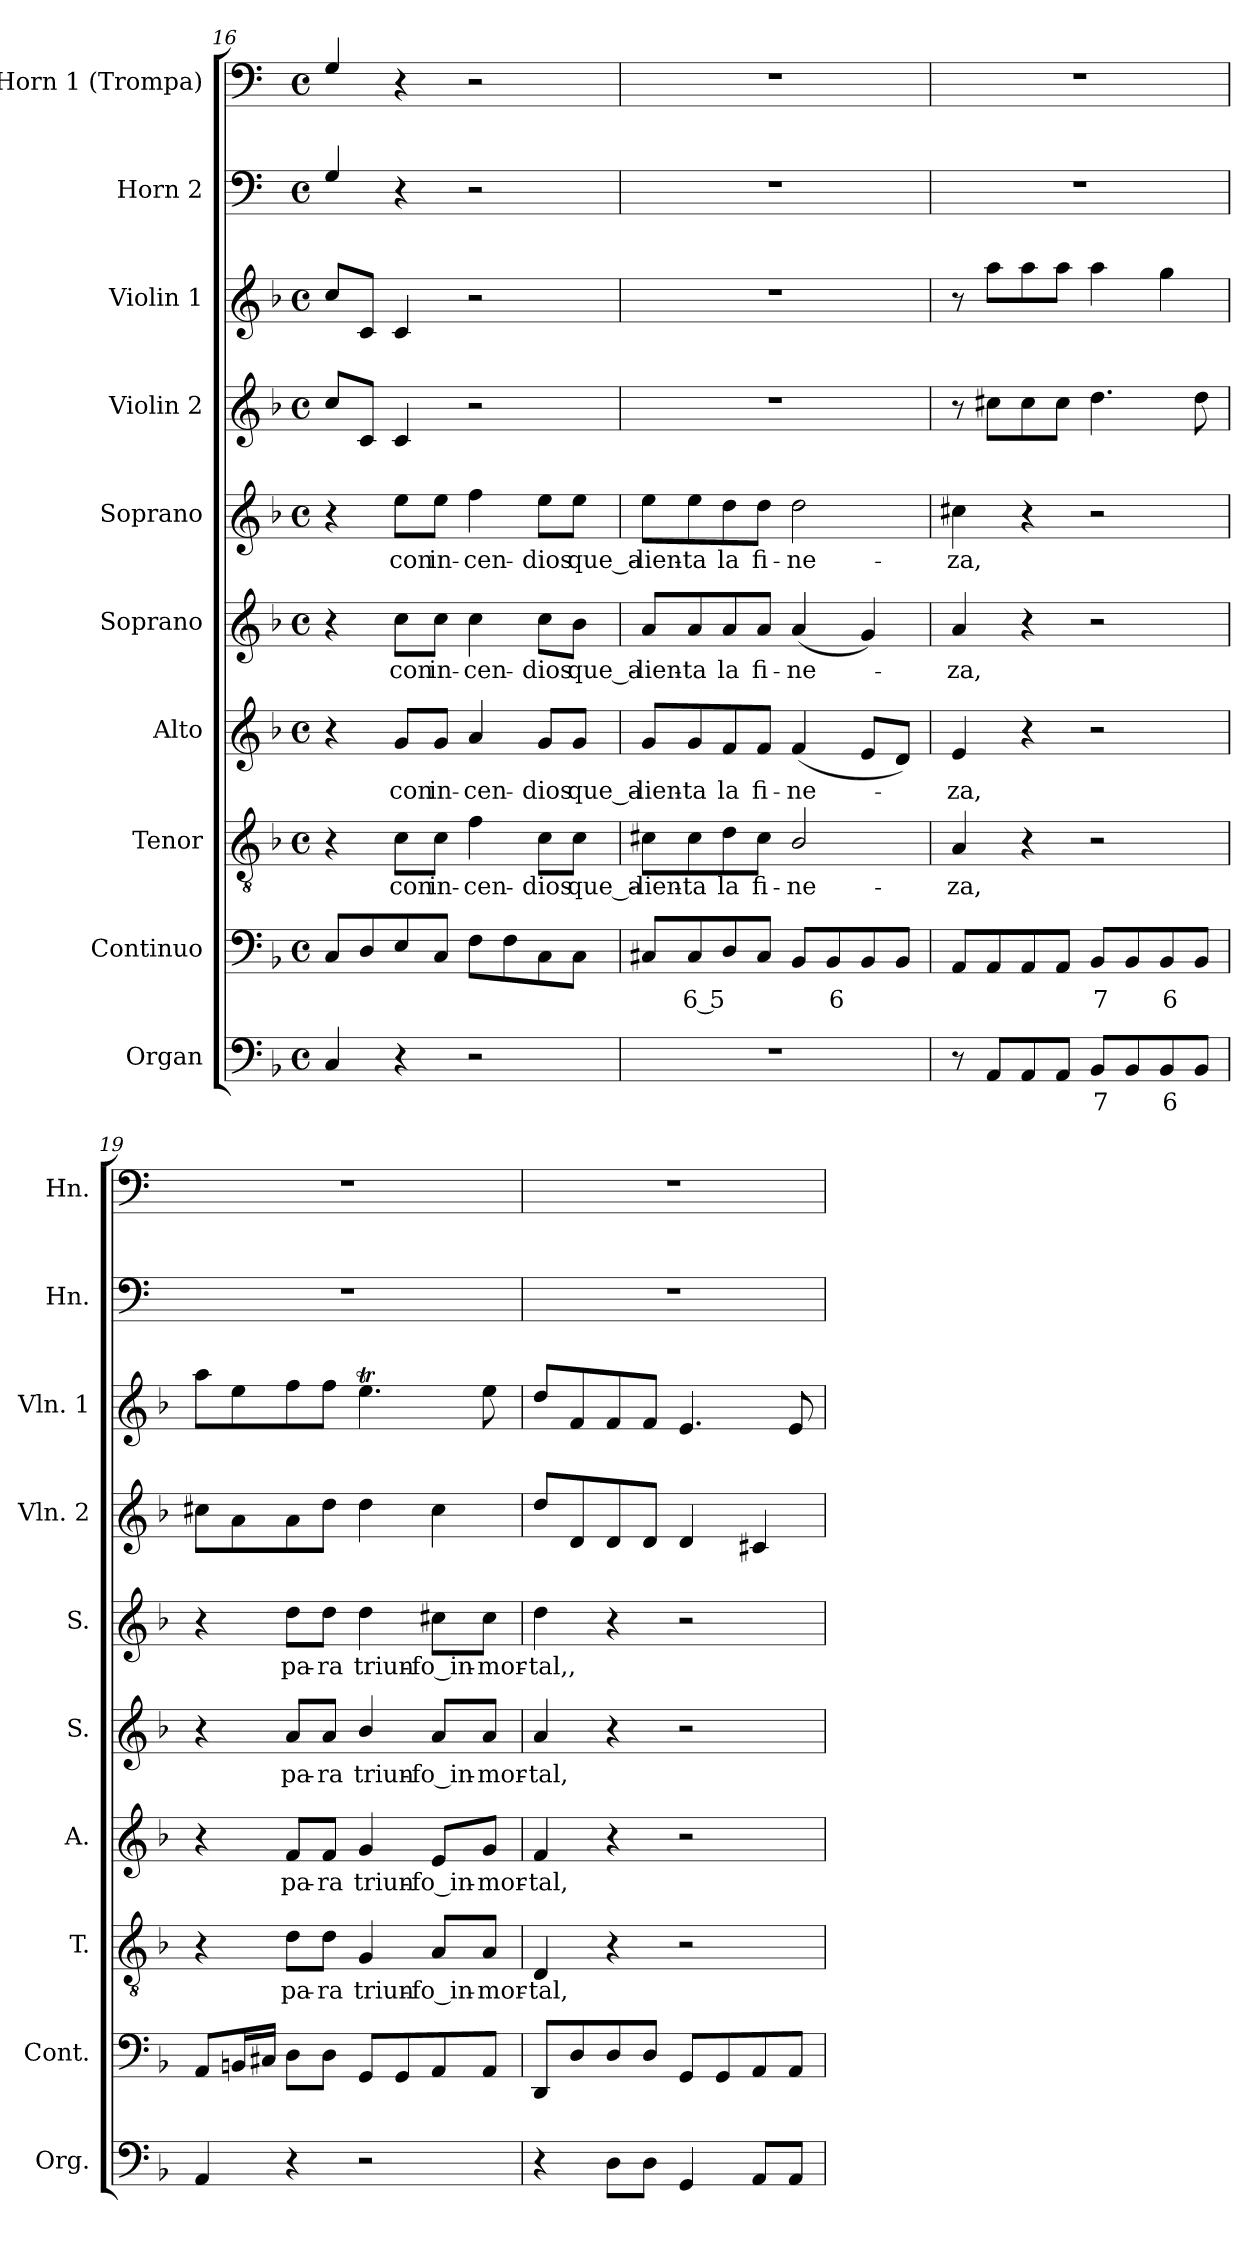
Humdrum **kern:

**kern	**text	**kern	**text	**kern	**text	**kern	**text	**kern	**text	**kern	**text	**kern	**kern	**kern	**kern
*part10	*part10	*part9	*part9	*part8	*part8	*part7	*part7	*part6	*part6	*part5	*part5	*part4	*part3	*part2	*part1
*staff10	*staff10	*staff9	*staff9	*staff8	*staff8	*staff7	*staff7	*staff6	*staff6	*staff5	*staff5	*staff4	*staff3	*staff2	*staff1
*I"Organ	*	*I"Continuo	*	*I"Tenor	*	*I"Alto	*	*I"Soprano	*	*I"Soprano	*	*I"Violin 2	*I"Violin 1	*I"Horn  2	*I"Horn  1 (Trompa)
*I'Org.	*	*I'Cont.	*	*I'T.	*	*I'A.	*	*I'S.	*	*I'S.	*	*I'Vln. 2	*I'Vln. 1	*I'Hn.	*I'Hn.
*clefF4	*	*clefF4	*	*clefGv2	*	*clefG2	*	*clefG2	*	*clefG2	*	*clefG2	*clefG2	*clefF4	*clefF4
*	*	*	*	*ITrd7c12	*	*	*	*	*	*	*	*	*	*ITrd4c7	*ITrd4c7
*k[b-]	*	*k[b-]	*	*k[b-]	*	*k[b-]	*	*k[b-]	*	*k[b-]	*	*k[b-]	*k[b-]	*k[b-]	*k[b-]
*M4/4	*	*M4/4	*	*M4/4	*	*M4/4	*	*M4/4	*	*M4/4	*	*M4/4	*M4/4	*M4/4	*M4/4
*met(c)	*	*met(c)	*	*met(c)	*	*met(c)	*	*met(c)	*	*met(c)	*	*met(c)	*met(c)	*met(c)	*met(c)
=16	=16	=16	=16	=16	=16	=16	=16	=16	=16	=16	=16	=16	=16	=16	=16
4C/	.	8C/L	.	4r	.	4r	.	4r	.	4r	.	8cc/L	8cc/L	4C/	4C/
.	.	8D/	.	.	.	.	.	.	.	.	.	8c/J	8c/J	.	.
!	!	!	!	!	!LO:LY:b	!	!LO:LY:b	!	!LO:LY:b	!	!LO:LY:b	!	!	!	!
4r	.	8E/	.	8C\L	con	8g/L	con	8cc\L	con	8ee\L	con	4c/	4c/	4r	4r
!	!	!	!	!	!LO:LY:b	!	!LO:LY:b	!	!LO:LY:b	!	!LO:LY:b	!	!	!	!
.	.	8C/J	.	8C\J	in-	8g/J	in-	8cc\J	in-	8ee\J	in-	.	.	.	.
!	!	!	!	!	!LO:LY:b	!	!LO:LY:b	!	!LO:LY:b	!	!LO:LY:b	!	!	!	!
2r	.	8F\L	.	4F\	-cen-	4a/	-cen-	4cc\	-cen-	4ff\	-cen-	2r	2r	2r	2r
.	.	8F\	.	.	.	.	.	.	.	.	.	.	.	.	.
!	!	!	!	!	!LO:LY:b	!	!LO:LY:b	!	!LO:LY:b	!	!LO:LY:b	!	!	!	!
.	.	8C\	.	8C\L	-dios	8g/L	-dios	8cc\L	-dios	8ee\L	-dios	.	.	.	.
!	!	!	!	!	!LO:LY:b	!	!LO:LY:b	!	!LO:LY:b	!	!LO:LY:b	!	!	!	!
.	.	8C\J	.	8C\J	que_a-	8g/J	que_a-	8b-\J	que_a-	8ee\J	que_a-	.	.	.	.
=17	=17	=17	=17	=17	=17	=17	=17	=17	=17	=17	=17	=17	=17	=17	=17
!	!	!	!	!	!LO:LY:b	!	!LO:LY:b	!	!LO:LY:b	!	!LO:LY:b	!	!	!	!
1r	.	8C#X/L	.	8C#X\L	-lien-	8g/L	-lien-	8a/L	-lien-	8ee\L	-lien-	1r	1r	1r	1r
!	!	!	!LO:LY:b	!	!LO:LY:b	!	!LO:LY:b	!	!LO:LY:b	!	!LO:LY:b	!	!	!	!
.	.	8C#/	6 5	8C#\	-ta	8g/	-ta	8a/	-ta	8ee\	-ta	.	.	.	.
!	!	!	!	!	!LO:LY:b	!	!LO:LY:b	!	!LO:LY:b	!	!LO:LY:b	!	!	!	!
.	.	8D/	.	8D\	la	8f/	la	8a/	la	8dd\	la	.	.	.	.
!	!	!	!	!	!LO:LY:b	!	!LO:LY:b	!	!LO:LY:b	!	!LO:LY:b	!	!	!	!
.	.	8C#/J	.	8C#\J	fi-	8f/J	fi-	8a/J	fi-	8dd\J	fi-	.	.	.	.
!	!	!	!	!	!LO:LY:b	!	!LO:LY:b	!	!LO:LY:b	!	!LO:LY:b	!	!	!	!
.	.	8BB-/L	.	2BB-/	-ne-	(<4f/	-ne-	(<4a/	-ne-	2dd\	-ne-	.	.	.	.
!	!	!	!LO:LY:b	!	!	!	!	!	!	!	!	!	!	!	!
.	.	8BB-/	6	.	.	.	.	.	.	.	.	.	.	.	.
.	.	8BB-/	.	.	.	8e/L	.	4g/)	.	.	.	.	.	.	.
.	.	8BB-/J	.	.	.	8d/J)	.	.	.	.	.	.	.	.	.
=18	=18	=18	=18	=18	=18	=18	=18	=18	=18	=18	=18	=18	=18	=18	=18
!	!	!	!	!	!LO:LY:b	!	!LO:LY:b	!	!LO:LY:b	!	!LO:LY:b	!	!	!	!
8r	.	8AA/L	.	4AA/	-za,	4e/	-za,	4a/	-za,	4cc#X\	-za,	8r	8r	1r	1r
8AA/L	.	8AA/	.	.	.	.	.	.	.	.	.	8cc#X\L	8aa\L	.	.
8AA/	.	8AA/	.	4r	.	4r	.	4r	.	4r	.	8cc#\	8aa\	.	.
8AA/J	.	8AA/J	.	.	.	.	.	.	.	.	.	8cc#\J	8aa\J	.	.
!	!LO:LY:b	!	!LO:LY:b	!	!	!	!	!	!	!	!	!	!	!	!
8BB-/L	7	8BB-/L	7	2r	.	2r	.	2r	.	2r	.	4.dd\	4aa\	.	.
8BB-/	.	8BB-/	.	.	.	.	.	.	.	.	.	.	.	.	.
!	!LO:LY:b	!	!LO:LY:b	!	!	!	!	!	!	!	!	!	!	!	!
8BB-/	6	8BB-/	6	.	.	.	.	.	.	.	.	.	4gg\	.	.
8BB-/J	.	8BB-/J	.	.	.	.	.	.	.	.	.	8dd\	.	.	.
=19	=19	=19	=19	=19	=19	=19	=19	=19	=19	=19	=19	=19	=19	=19	=19
4AA/	.	8AA/L	.	4r	.	4r	.	4r	.	4r	.	8cc#X\L	8aa\L	1r	1r
.	.	16BBn/L	.	.	.	.	.	.	.	.	.	8a\	8ee\	.	.
.	.	16C#X/JJ	.	.	.	.	.	.	.	.	.	.	.	.	.
!	!	!	!	!	!LO:LY:b	!	!LO:LY:b	!	!LO:LY:b	!	!LO:LY:b	!	!	!	!
4r	.	8D\L	.	8D\L	pa-	8f/L	pa-	8a/L	pa-	8dd\L	pa-	8a\	8ff\	.	.
!	!	!	!	!	!LO:LY:b	!	!LO:LY:b	!	!LO:LY:b	!	!LO:LY:b	!	!	!	!
.	.	8D\J	.	8D\J	-ra	8f/J	-ra	8a/J	-ra	8dd\J	-ra	8dd\J	8ff\J	.	.
!	!	!	!	!	!LO:LY:b	!	!LO:LY:b	!	!LO:LY:b	!	!LO:LY:b	!	!	!	!
2r	.	8GG/L	.	4GG/	triun-	4g/	triun-	4b-/	triun-	4dd\	triun-	4dd\	4.eet\	.	.
.	.	8GG/	.	.	.	.	.	.	.	.	.	.	.	.	.
!	!	!	!	!	!LO:LY:b	!	!LO:LY:b	!	!LO:LY:b	!	!LO:LY:b	!	!	!	!
.	.	8AA/	.	8AA/L	-fo_in-	8e/L	-fo_in-	8a/L	-fo_in-	8cc#X\L	-fo_in-	4cc#\	.	.	.
!	!	!	!	!	!LO:LY:b	!	!LO:LY:b	!	!LO:LY:b	!	!LO:LY:b	!	!	!	!
.	.	8AA/J	.	8AA/J	-mor-	8g/J	-mor-	8a/J	-mor-	8cc#\J	-mor-	.	8ee\	.	.
!!LO:PB:g=z
=20	=20	=20	=20	=20	=20	=20	=20	=20	=20	=20	=20	=20	=20	=20	=20
!	!	!	!	!	!LO:LY:b	!	!LO:LY:b	!	!LO:LY:b	!	!LO:LY:b	!	!	!	!
4r	.	8DD/L	.	4DD/	-tal,	4f/	-tal,	4a/	-tal,	4dd\	-tal,,	8dd/L	8dd/L	1r	1r
.	.	8D/	.	.	.	.	.	.	.	.	.	8d/	8f/	.	.
8D\L	.	8D/	.	4r	.	4r	.	4r	.	4r	.	8d/	8f/	.	.
8D\J	.	8D/J	.	.	.	.	.	.	.	.	.	8d/J	8f/J	.	.
4GG/	.	8GG/L	.	2r	.	2r	.	2r	.	2r	.	4d/	4.e/	.	.
.	.	8GG/	.	.	.	.	.	.	.	.	.	.	.	.	.
8AA/L	.	8AA/	.	.	.	.	.	.	.	.	.	4c#X/	.	.	.
8AA/J	.	8AA/J	.	.	.	.	.	.	.	.	.	.	8e/	.	.
=	=	=	=	=	=	=	=	=	=	=	=	=	=	=	=
*-	*-	*-	*-	*-	*-	*-	*-	*-	*-	*-	*-	*-	*-	*-	*-
